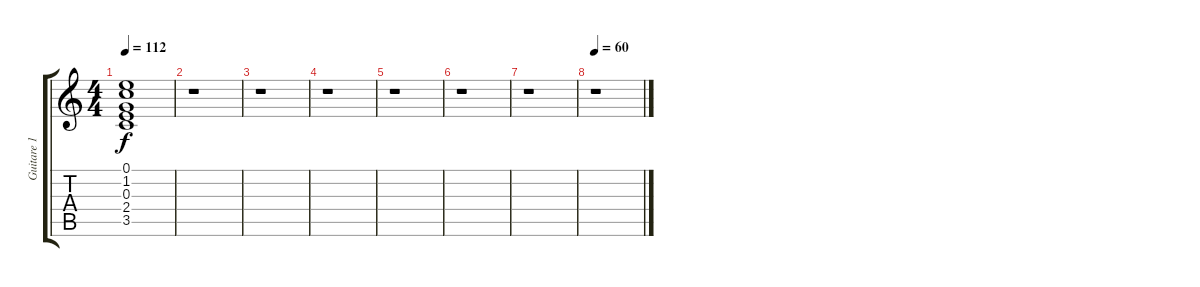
\track ("Guitare 1" "Guitare 1") {instrument acousticguitarsteel}
\staff {score tabs}
\tuning (E4 B3 G3 D3 A2 E2) {hide}
\ts (4 4)
\tempo 112
\clef g2
\ks c
(0.1 1.2 0.3 2.4 3.5).1{dy f} |
r.1 |
r.1 |
r.1 |
r.1 |
r.1 |
r.1 |
\tempo 60
r.1
